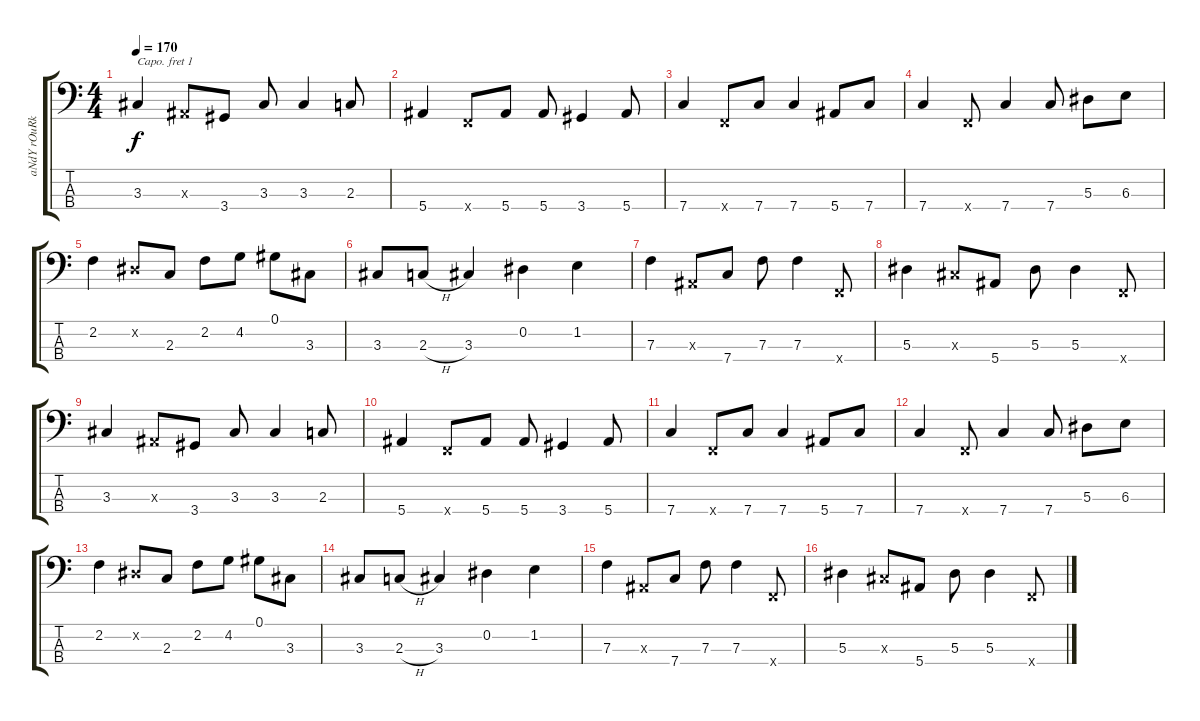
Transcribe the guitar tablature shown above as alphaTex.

\track ("aNdY rOuRkE" "aNdY rOuRk") {instrument electricbassfinger}
\staff {score tabs}
\capo 1
\tuning (G2 D2 A1 E1) {hide}
\ts (4 4)
\tempo 170
\clef f4
\ks c
3.3.4{dy f} 0.3{x}.8 3.4.8 3.3.8 3.3.4 2.3.8 |
5.4.4 0.4{x}.8 5.4.8 5.4.8 3.4.4 5.4.8 |
7.4.4 0.4{x}.8 7.4.8 7.4.4 5.4.8 7.4.8 |
7.4.4 0.4{x}.8 7.4.4 7.4.8 5.3.8 6.3.8 |
2.2.4 0.2{x}.8 2.3.8 2.2.8 4.2.8 0.1.8 3.3.8 |
3.3.8 2.3{h}.8 3.3.4 0.2.4 1.2.4 |
7.3.4 0.3{x}.8 7.4.8 7.3.8 7.3.4 0.4{x}.8 |
5.3.4 3.3{x}.8 5.4.8 5.3.8 5.3.4 0.4{x}.8 |
3.3.4 0.3{x}.8 3.4.8 3.3.8 3.3.4 2.3.8 |
5.4.4 0.4{x}.8 5.4.8 5.4.8 3.4.4 5.4.8 |
7.4.4 0.4{x}.8 7.4.8 7.4.4 5.4.8 7.4.8 |
7.4.4 0.4{x}.8 7.4.4 7.4.8 5.3.8 6.3.8 |
2.2.4 0.2{x}.8 2.3.8 2.2.8 4.2.8 0.1.8 3.3.8 |
3.3.8 2.3{h}.8 3.3.4 0.2.4 1.2.4 |
7.3.4 0.3{x}.8 7.4.8 7.3.8 7.3.4 0.4{x}.8 |
5.3.4 3.3{x}.8 5.4.8 5.3.8 5.3.4 0.4{x}.8
